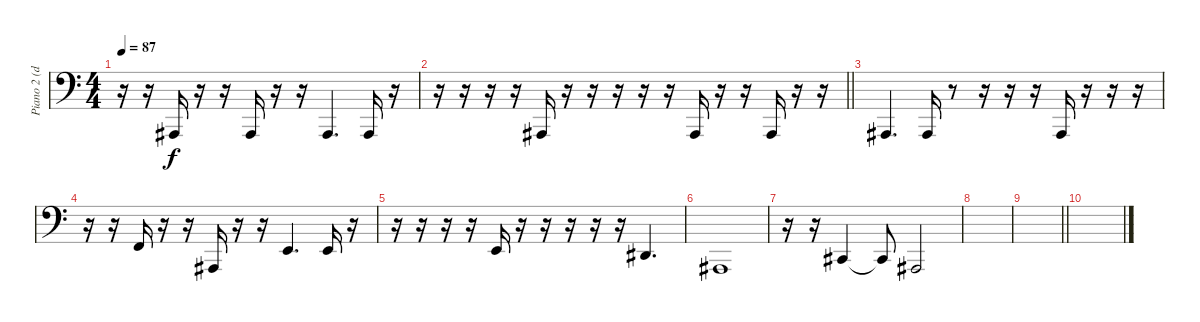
\track ("Piano 2 (dark)" "Piano 2 (d") {instrument acousticgrandpiano}
\staff {score}
\tuning (G2 D2 A1 E1) {hide}
\ts (4 4)
\tempo 87
\clef f4
\ks c
r.16{dy f} r.16 1.3.16 r.16 r.16 1.3.16 r.16 r.16 1.3.4{d} 1.3.16 r.16 |
\barLineRight lightlight
r.16 r.16 r.16 r.16 1.3.16 r.16 r.16 r.16 r.16 r.16 1.3.16 r.16 r.16 1.3.16 r.16 r.16 |
\section ("" "")
1.3.4{d} 1.3.16 r.8 r.16 r.16 r.16 1.3.16 r.16 r.16 r.16 |
r.16 r.16 3.2.16 r.16 r.16 1.3.16 r.16 r.16 2.2.4{d} 2.2.16 r.16 |
r.16 r.16 r.16 r.16 2.2.16 r.16 r.16 r.16 r.16 r.16 1.2.4{d} |
1.3.1 |
r.16 r.16 4.3.4 4.3{t}.8 1.3.2 |
|
\barLineRight lightlight
|
\section ("" "")
